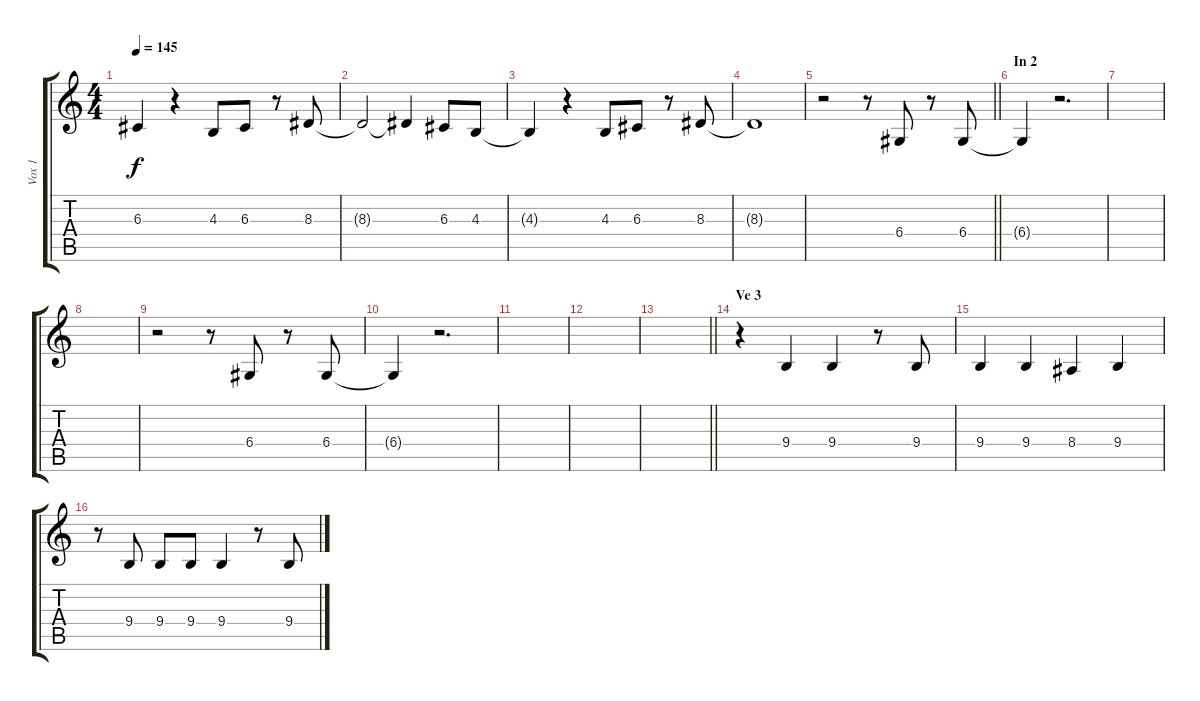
\track ("Vox 1" "Vox 1") {instrument baritonesax}
\staff {score tabs}
\tuning (E4 B3 G3 D3 A2 E2) {hide}
\ts (4 4)
\tempo 145
\clef g2
\ks c
6.3{t}.4{dy f} r.4 4.3.8 6.3.8 r.8 8.3.8 |
8.3{t}.2 8.3{t}.4 6.3.8 4.3.8 |
4.3{t}.4 r.4 4.3.8 6.3.8 r.8 8.3.8 |
8.3{t}.1 |
\barLineRight lightlight
r.2 r.8 6.4.8 r.8 6.4.8 |
\section ("" "In 2")
6.4{t}.4 r.2{d} |
|
|
r.2 r.8 6.4.8 r.8 6.4.8 |
6.4{t}.4 r.2{d} |
|
|
\barLineRight lightlight
|
\section ("" "Ve 3")
r.4 9.4.4 9.4.4 r.8 9.4.8 |
9.4.4 9.4.4 8.4.4 9.4.4 |
r.8 9.4.8 9.4.8 9.4.8 9.4.4 r.8 9.4.8
